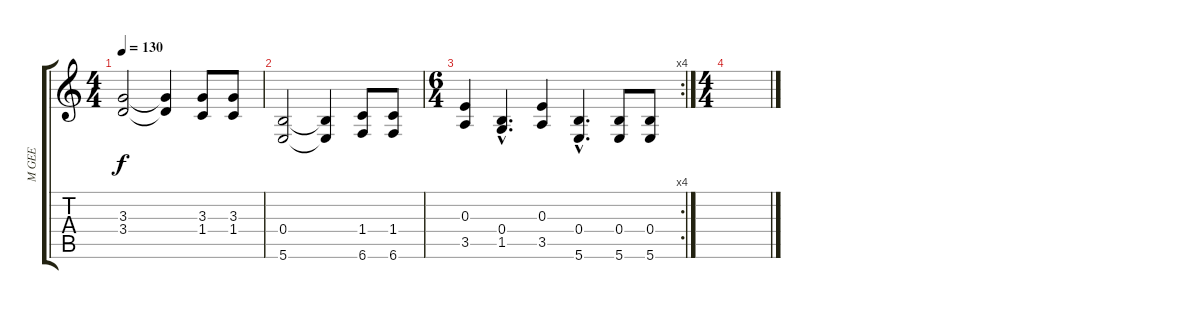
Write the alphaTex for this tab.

\track ("M GEE" "M GEE") {instrument distortionguitar}
\staff {score tabs}
\tuning (Db4 Ab3 E3 B2 Gb2 B1) {hide}
\ts (4 4)
\tempo 130
\clef g2
\ks c
(3.3 3.4).2{dy f instrument distortionguitar} (3.3{t} 3.4{t}).4 (3.3 1.4).8 (3.3 1.4).8 |
(0.4 5.6).2 (0.4{t} 5.6{t}).4 (1.4 6.6).8 (1.4 6.6).8 |
\rc 4
\ts (6 4)
(0.3 3.5).4 (0.4{hac} 1.5{hac}).4{d} (0.3 3.5).4 (0.4{hac} 5.6{hac}).4{d} (0.4 5.6).8 (0.4 5.6).8 |
\ts (4 4)
